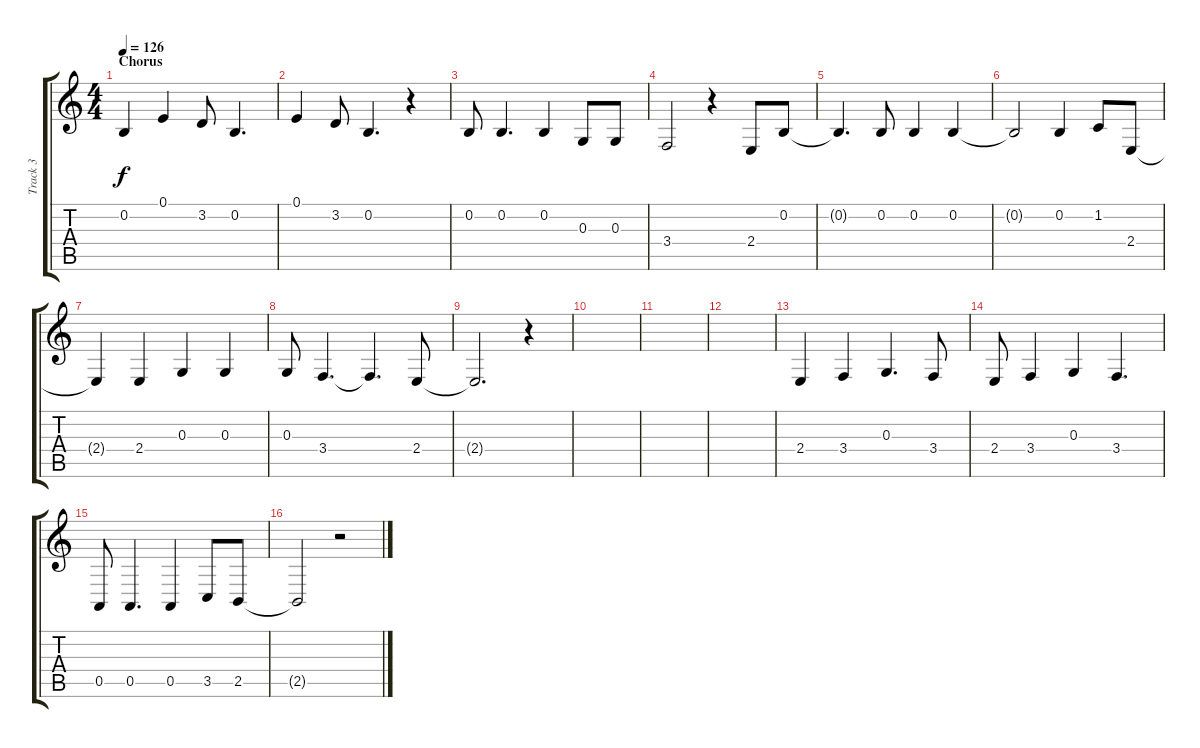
\track ("Track 3" "Track 3") {instrument lead6voice}
\staff {score tabs}
\tuning (E4 B3 G3 D3 A2 E2) {hide}
\ts (4 4)
\section ("" "Chorus")
\tempo 126
\clef g2
\ks c
0.2{t}.4{dy f} 0.1.4 3.2.8 0.2.4{d} |
0.1.4 3.2.8 0.2.4{d} r.4 |
0.2.8 0.2.4{d} 0.2.4 0.3.8 0.3.8 |
3.4.2 r.4 2.4.8 0.2.8 |
0.2{t}.4{d} 0.2.8 0.2.4 0.2.4 |
0.2{t}.2 0.2.4 1.2.8 2.4.8 |
2.4{t}.4 2.4.4 0.3.4 0.3.4 |
0.3.8 3.4.4{d} 3.4{t}.4{d} 2.4.8 |
2.4{t}.2{d} r.4 |
|
|
|
2.4.4 3.4.4 0.3.4{d} 3.4.8 |
2.4.8 3.4.4 0.3.4 3.4.4{d} |
0.5.8 0.5.4{d} 0.5.4 3.5.8 2.5.8 |
2.5{t}.2 r.2
